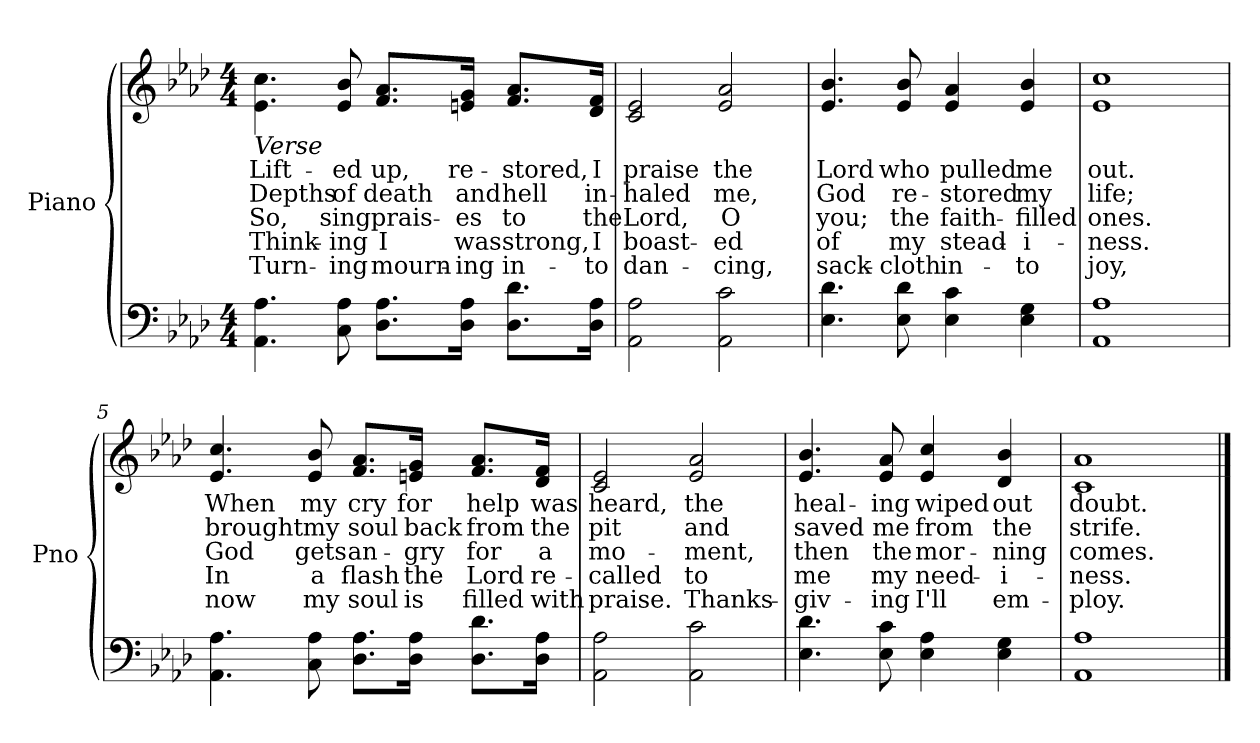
**kern	**kern	**text	**text	**text	**text	**text
*part2	*part1	*part1	*part1	*part1	*part1	*part1
*staff2	*staff1	*staff1	*staff1	*staff1	*staff1	*staff1
*I"Piano	*I"Piano	*	*	*	*	*
*I'Pno	*I'Pno	*	*	*	*	*
*clefF4	*clefG2	*	*	*	*	*
*k[b-e-a-d-]	*k[b-e-a-d-]	*	*	*	*	*
*M4/4	*M4/4	*	*	*	*	*
=1	=1	=1	=1	=1	=1	=1
!	!LO:TX:b:i:t=Verse	!	!	!	!	!
!	!	!LO:LY:b	!LO:LY:b	!LO:LY:b	!LO:LY:b	!LO:LY:b
4.AA-\ 4.A-\	4.e-\ 4.cc\	Lift-	Depths	So,	Think-	Turn-
!	!	!LO:LY:b	!LO:LY:b	!LO:LY:b	!LO:LY:b	!LO:LY:b
8C\ 8A-\	8e-/ 8b-/	-ed	of	sing	-ing	-ing
!	!	!LO:LY:b	!LO:LY:b	!LO:LY:b	!LO:LY:b	!LO:LY:b
8.D-\ 8.A-\L	8.f/ 8.a-/L	up,	death	prais-	I	mourn-
!	!	!LO:LY:b	!LO:LY:b	!LO:LY:b	!LO:LY:b	!LO:LY:b
16D-\ 16A-\Jk	16en/ 16g/Jk	re-	and	-es	was	-ing
!	!	!LO:LY:b	!LO:LY:b	!LO:LY:b	!LO:LY:b	!LO:LY:b
8.D-\ 8.d-\L	8.f/ 8.a-/L	-stored,	hell	to	strong,	in-
!	!	!LO:LY:b	!LO:LY:b	!LO:LY:b	!LO:LY:b	!LO:LY:b
16D-\ 16A-\Jk	16d-/ 16f/Jk	I	in-	the	I	-to
=2	=2	=2	=2	=2	=2	=2
!	!	!LO:LY:b	!LO:LY:b	!LO:LY:b	!LO:LY:b	!LO:LY:b
2AA-\ 2A-\	2c/ 2e-/	praise	-haled	Lord,	boast-	dan-
!	!	!LO:LY:b	!LO:LY:b	!LO:LY:b	!LO:LY:b	!LO:LY:b
2AA-\ 2c\	2e-/ 2a-/	the	me,	O	-ed	-cing,
=3	=3	=3	=3	=3	=3	=3
!	!	!LO:LY:b	!LO:LY:b	!LO:LY:b	!LO:LY:b	!LO:LY:b
4.E-\ 4.d-\	4.e-/ 4.b-/	Lord	God	you;	of	sack-
!	!	!LO:LY:b	!LO:LY:b	!LO:LY:b	!LO:LY:b	!LO:LY:b
8E-\ 8d-\	8e-/ 8b-/	who	re-	the	my	-cloth
!	!	!LO:LY:b	!LO:LY:b	!LO:LY:b	!LO:LY:b	!LO:LY:b
4E-\ 4c\	4e-/ 4a-/	pulled	-stored	faith-	stead-	in-
!	!	!LO:LY:b	!LO:LY:b	!LO:LY:b	!LO:LY:b	!LO:LY:b
4E-\ 4G\	4e-/ 4b-/	me	my	-filled	-i-	-to
=4	=4	=4	=4	=4	=4	=4
!	!	!LO:LY:b	!LO:LY:b	!LO:LY:b	!LO:LY:b	!LO:LY:b
1AA- 1A-	1e- 1cc	out.	life;	ones.	-ness.	joy,
!!LO:LB:g=z
=5	=5	=5	=5	=5	=5	=5
!	!	!LO:LY:b	!LO:LY:b	!LO:LY:b	!LO:LY:b	!LO:LY:b
4.AA-\ 4.A-\	4.e-/ 4.cc/	When	brought	God	In	now
!	!	!LO:LY:b	!LO:LY:b	!LO:LY:b	!LO:LY:b	!LO:LY:b
8C\ 8A-\	8e-/ 8b-/	my	my	gets	a	my
!	!	!LO:LY:b	!LO:LY:b	!LO:LY:b	!LO:LY:b	!LO:LY:b
8.D-\ 8.A-\L	8.f/ 8.a-/L	cry	soul	an-	flash	soul
!	!	!LO:LY:b	!LO:LY:b	!LO:LY:b	!LO:LY:b	!LO:LY:b
16D-\ 16A-\Jk	16en/ 16g/Jk	for	back	-gry	the	is
!	!	!LO:LY:b	!LO:LY:b	!LO:LY:b	!LO:LY:b	!LO:LY:b
8.D-\ 8.d-\L	8.f/ 8.a-/L	help	from	for	Lord	filled
!	!	!LO:LY:b	!LO:LY:b	!LO:LY:b	!LO:LY:b	!LO:LY:b
16D-\ 16A-\Jk	16d-/ 16f/Jk	was	the	a	re-	with
=6	=6	=6	=6	=6	=6	=6
!	!	!LO:LY:b	!LO:LY:b	!LO:LY:b	!LO:LY:b	!LO:LY:b
2AA-\ 2A-\	2c/ 2e-/	heard,	pit	mo-	-called	praise.
!	!	!LO:LY:b	!LO:LY:b	!LO:LY:b	!LO:LY:b	!LO:LY:b
2AA-\ 2c\	2e-/ 2a-/	the	and	-ment,	to	Thanks-
=7	=7	=7	=7	=7	=7	=7
!	!	!LO:LY:b	!LO:LY:b	!LO:LY:b	!LO:LY:b	!LO:LY:b
4.E-\ 4.d-\	4.e-/ 4.b-/	heal-	saved	then	me	-giv-
!	!	!LO:LY:b	!LO:LY:b	!LO:LY:b	!LO:LY:b	!LO:LY:b
8E-\ 8c\	8e-/ 8a-/	-ing	me	the	my	-ing
!	!	!LO:LY:b	!LO:LY:b	!LO:LY:b	!LO:LY:b	!LO:LY:b
4E-\ 4A-\	4e-/ 4cc/	wiped	from	mor-	need-	I'll
!	!	!LO:LY:b	!LO:LY:b	!LO:LY:b	!LO:LY:b	!LO:LY:b
4E-\ 4G\	4d-/ 4b-/	out	the	-ning	-i-	em-
=8	=8	=8	=8	=8	=8	=8
!	!	!LO:LY:b	!LO:LY:b	!LO:LY:b	!LO:LY:b	!LO:LY:b
1AA- 1A-	1c 1a-	doubt.	strife.	comes.	-ness.	-ploy.
==	==	==	==	==	==	==
*-	*-	*-	*-	*-	*-	*-
